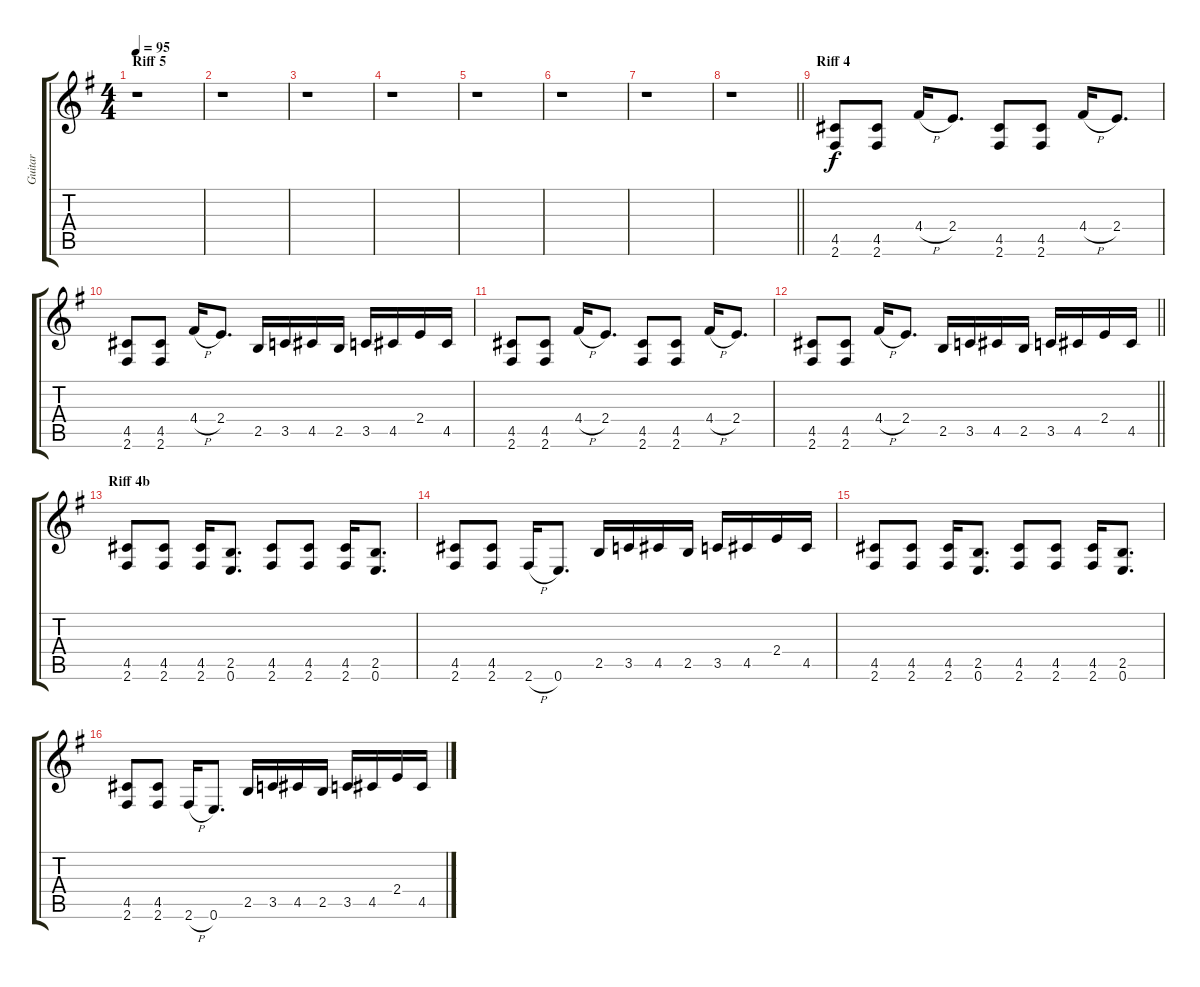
\track ("Guitar" "Guitar") {instrument distortionguitar}
\staff {score tabs}
\tuning (E4 B3 G3 D3 A2 E2) {hide}
\ts (4 4)
\section ("" "Riff 5")
\tempo 95
\clef g2
\ks eminor
r.1{dy f} |
r.1 |
r.1 |
r.1 |
r.1 |
r.1 |
r.1 |
\barLineRight lightlight
r.1 |
\section ("" "Riff 4")
(4.5 2.6).8 (4.5 2.6).8 4.4{h}.16 2.4.8{d} (4.5 2.6).8 (4.5 2.6).8 4.4{h}.16 2.4.8{d} |
(4.5 2.6).8 (4.5 2.6).8 4.4{h}.16 2.4.8{d} 2.5.16 3.5.16 4.5.16 2.5.16 3.5.16 4.5.16 2.4.16 4.5.16 |
(4.5 2.6).8 (4.5 2.6).8 4.4{h}.16 2.4.8{d} (4.5 2.6).8 (4.5 2.6).8 4.4{h}.16 2.4.8{d} |
\barLineRight lightlight
(4.5 2.6).8 (4.5 2.6).8 4.4{h}.16 2.4.8{d} 2.5.16 3.5.16 4.5.16 2.5.16 3.5.16 4.5.16 2.4.16 4.5.16 |
\section ("" "Riff 4b")
(4.5 2.6).8 (4.5 2.6).8 (4.5 2.6).16 (2.5 0.6).8{d} (4.5 2.6).8 (4.5 2.6).8 (4.5 2.6).16 (2.5 0.6).8{d} |
(4.5 2.6).8 (4.5 2.6).8 2.6{h}.16 0.6.8{d} 2.5.16 3.5.16 4.5.16 2.5.16 3.5.16 4.5.16 2.4.16 4.5.16 |
(4.5 2.6).8 (4.5 2.6).8 (4.5 2.6).16 (2.5 0.6).8{d} (4.5 2.6).8 (4.5 2.6).8 (4.5 2.6).16 (2.5 0.6).8{d} |
(4.5 2.6).8 (4.5 2.6).8 2.6{h}.16 0.6.8{d} 2.5.16 3.5.16 4.5.16 2.5.16 3.5.16 4.5.16 2.4.16 4.5.16
